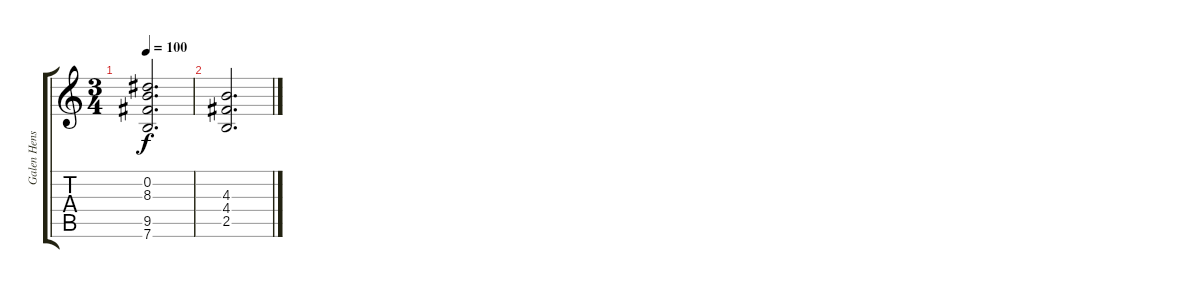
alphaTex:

\track ("Galen Henson" "Galen Hens") {instrument distortionguitar}
\staff {score tabs}
\tuning (E4 B3 G3 D3 A2 E2) {hide}
\ts (3 4)
\tempo 100
\clef g2
\ks c
(0.2{t} 8.3{t} 9.5{t} 7.6{t}).2{d dy f} |
(4.3 4.4 2.5).2{d}
